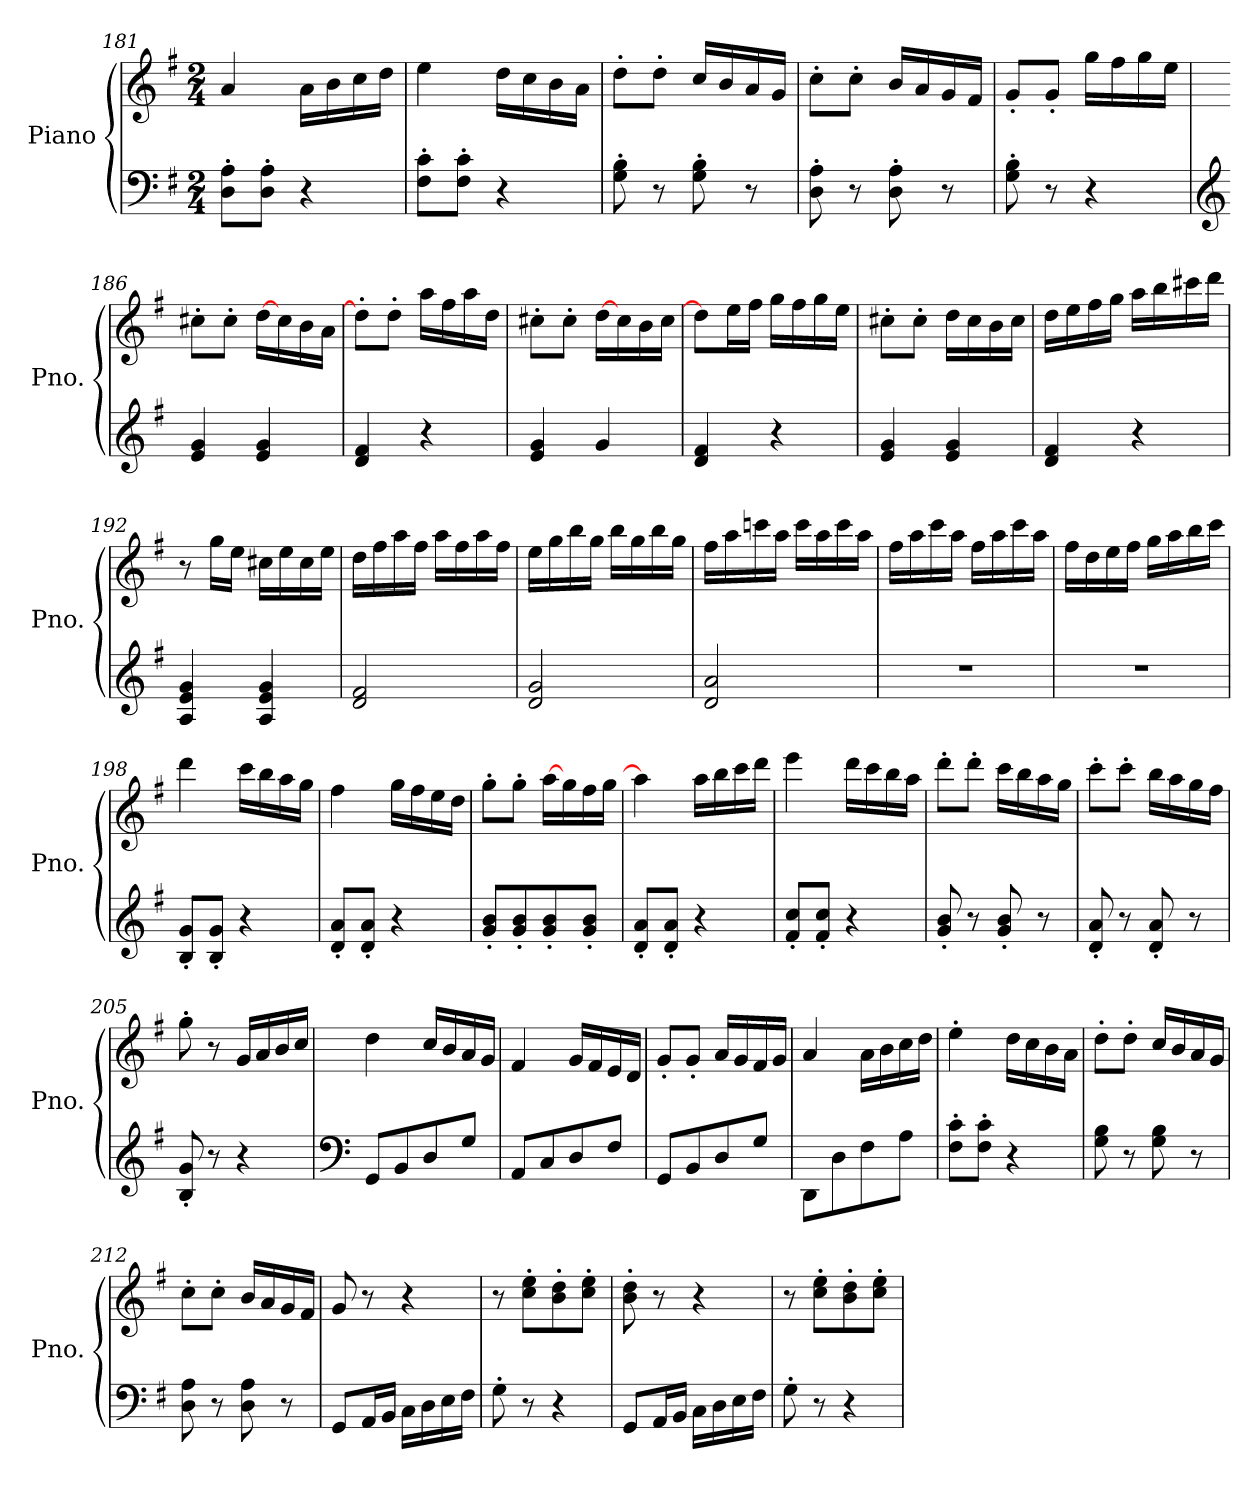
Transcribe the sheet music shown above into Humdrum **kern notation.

**kern	**kern
*part1	*part1
*staff2	*staff1
*I"Piano	*
*I'Pno.	*
*clefF4	*clefG2
*k[f#]	*k[f#]
*M2/4	*M2/4
=181	=181
8D\' 8A\'L	4a/
8D\' 8A\'J	.
4r	16a\LL
.	16b\
.	16cc\
.	16dd\JJ
!!LO:LB:g=z
=182	=182
8F#\' 8c\'L	4ee\
8F#\' 8c\'J	.
4r	16dd\LL
.	16cc\
.	16b\
.	16a\JJ
=183	=183
8G\' 8B\'	8dd'\L
8r	8dd'\J
8G\' 8B\'	16cc/LL
.	16b/
8r	16a/
.	16g/JJ
=184	=184
8D\' 8A\'	8cc'\L
8r	8cc'\J
8D\' 8A\'	16b/LL
.	16a/
8r	16g/
.	16f#/JJ
=185	=185
8G\' 8B\'	8g'/L
8r	8g'/J
4r	16gg\LL
.	16ff#\
.	16gg\
.	16ee\JJ
=186	=186
*clefG2	*
4e/ 4g/	8cc#X'\L
.	8cc#'\J
4e/ 4g/	[16dd\LL
.	16cc#\
.	16b\
.	16a\JJ
=187	=187
4d/ 4f#/	8dd'\L]
.	8dd'\J
4r	16aa\LL
.	16ff#\
.	16aa\
.	16dd\JJ
=188	=188
4e/ 4g/	8cc#X'\L
.	8cc#'\J
4g/	[16dd\LL
.	16cc#\
.	16b\
.	16cc#\JJ
=189	=189
4d/ 4f#/	8dd\L]
.	16ee\L
.	16ff#\JJ
4r	16gg\LL
.	16ff#\
.	16gg\
.	16ee\JJ
!!LO:LB:g=z
=190	=190
4e/ 4g/	8cc#X'\L
.	8cc#'\J
4e/ 4g/	16dd\LL
.	16cc#\
.	16b\
.	16cc#\JJ
=191	=191
4d/ 4f#/	16dd\LL
.	16ee\
.	16ff#\
.	16gg\JJ
4r	16aa\LL
.	16bb\
.	16ccc#X\
.	16ddd\JJ
=192	=192
4A/ 4e/ 4g/	8r
.	16gg\LL
.	16ee\JJ
4A/ 4e/ 4g/	16cc#X\LL
.	16ee\
.	16cc#\
.	16ee\JJ
=193	=193
2d/ 2f#/	16dd\LL
.	16ff#\
.	16aa\
.	16ff#\JJ
.	16aa\LL
.	16ff#\
.	16aa\
.	16ff#\JJ
=194	=194
2d/ 2g/	16ee\LL
.	16gg\
.	16bb\
.	16gg\JJ
.	16bb\LL
.	16gg\
.	16bb\
.	16gg\JJ
=195	=195
2d/ 2a/	16ff#\LL
.	16aa\
.	16cccn\
.	16aa\JJ
.	16ccc\LL
.	16aa\
.	16ccc\
.	16aa\JJ
!!LO:LB:g=z
=196	=196
2r	16ff#\LL
.	16aa\
.	16ccc\
.	16aa\JJ
.	16ff#\LL
.	16aa\
.	16ccc\
.	16aa\JJ
=197	=197
2r	16ff#\LL
.	16dd\
.	16ee\
.	16ff#\JJ
.	16gg\LL
.	16aa\
.	16bb\
.	16ccc\JJ
=198	=198
8B/' 8g/'L	4ddd\
8B/' 8g/'J	.
4r	16ccc\LL
.	16bb\
.	16aa\
.	16gg\JJ
=199	=199
8d/' 8a/'L	4ff#\
8d/' 8a/'J	.
4r	16gg\LL
.	16ff#\
.	16ee\
.	16dd\JJ
=200	=200
8g/' 8b/'L	8gg'\L
8g/' 8b/'	8gg'\J
8g/' 8b/'	[16aa\LL
.	16gg\
8g/' 8b/'J	16ff#\
.	16gg\JJ
=201	=201
8d/' 8a/'L	4aa\]
8d/' 8a/'J	.
4r	16aa\LL
.	16bb\
.	16ccc\
.	16ddd\JJ
!!LO:PB:g=z
=202	=202
8f#/' 8cc/'L	4eee\
8f#/' 8cc/'J	.
4r	16ddd\LL
.	16ccc\
.	16bb\
.	16aa\JJ
=203	=203
8g/' 8b/'	8ddd'\L
8r	8ddd'\J
8g/' 8b/'	16ccc\LL
.	16bb\
8r	16aa\
.	16gg\JJ
=204	=204
8d/' 8a/'	8ccc'\L
8r	8ccc'\J
8d/' 8a/'	16bb\LL
.	16aa\
8r	16gg\
.	16ff#\JJ
=205	=205
8B/' 8g/'	8gg'\
8r	8r
4r	16g/LL
.	16a/
.	16b/
.	16cc/JJ
=206	=206
*clefF4	*
8GG/L	4dd\
8BB/	.
8D/	16cc/LL
.	16b/
8G/J	16a/
.	16g/JJ
=207	=207
8AA/L	4f#/
8C/	.
8D/	16g/LL
.	16f#/
8F#/J	16e/
.	16d/JJ
=208	=208
8GG/L	8g'/L
8BB/	8g'/J
8D/	16a/LL
.	16g/
8G/J	16f#/
.	16g/JJ
!!LO:LB:g=z
=209	=209
8DD\L	4a/
8D\	.
8F#\	16a\LL
.	16b\
8A\J	16cc\
.	16dd\JJ
=210	=210
8F#\' 8c\'L	4ee'\
8F#\' 8c\'J	.
4r	16dd\LL
.	16cc\
.	16b\
.	16a\JJ
=211	=211
8G\ 8B\	8dd'\L
8r	8dd'\J
8G\ 8B\	16cc/LL
.	16b/
8r	16a/
.	16g/JJ
=212	=212
8D\ 8A\	8cc'\L
8r	8cc'\J
8D\ 8A\	16b/LL
.	16a/
8r	16g/
.	16f#/JJ
=213	=213
8GG/L	8g/
16AA/L	8r
16BB/JJ	.
16C\LL	4r
16D\	.
16E\	.
16F#\JJ	.
=214	=214
8G'\	8r
8r	8cc\' 8ee\'L
4r	8b\' 8dd\'
.	8cc\' 8ee\'J
=215	=215
8GG/L	8b\' 8dd\'
16AA/L	8r
16BB/JJ	.
16C\LL	4r
16D\	.
16E\	.
16F#\JJ	.
!!LO:LB:g=z
=216	=216
8G'\	8r
8r	8cc\' 8ee\'L
4r	8b\' 8dd\'
.	8cc\' 8ee\'J
=	=
*-	*-
